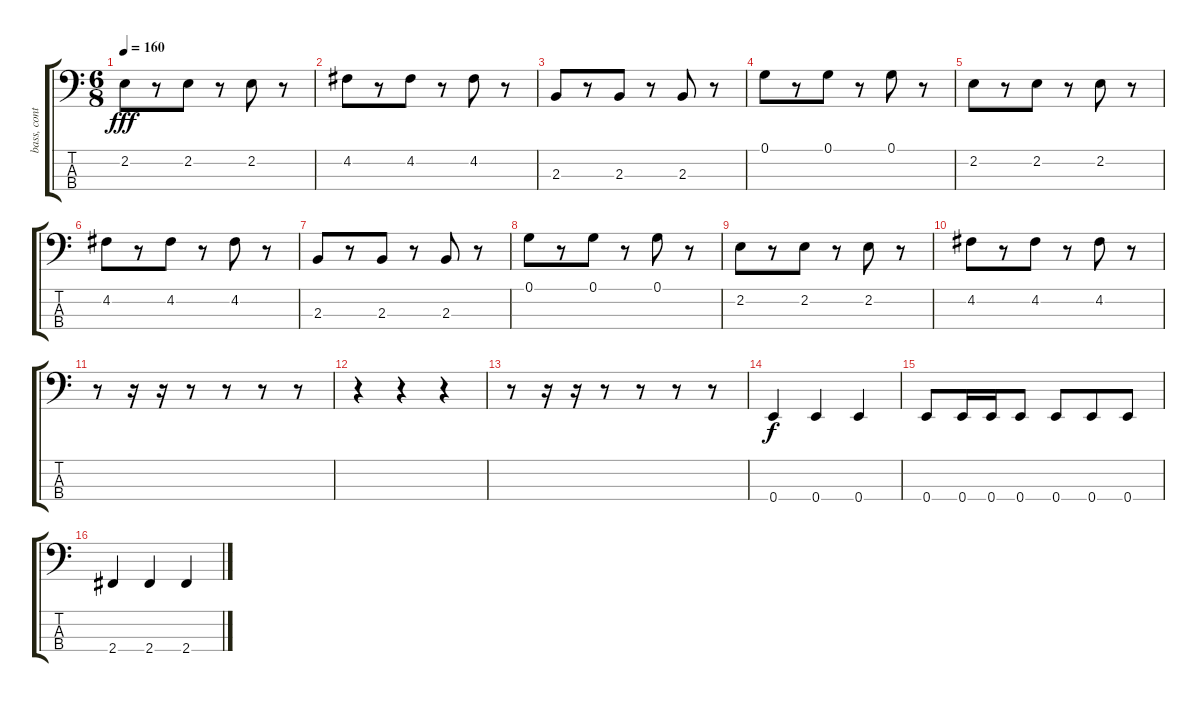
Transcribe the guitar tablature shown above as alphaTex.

\track ("bass, contrabass" "bass, cont") {instrument electricbassfinger}
\staff {score tabs}
\tuning (G2 D2 A1 E1) {hide}
\ts (6 8)
\tempo 160
\clef f4
\ks c
2.2.8{dy fff} r.8 2.2.8 r.8 2.2.8 r.8 |
4.2.8 r.8 4.2.8 r.8 4.2.8 r.8 |
2.3.8 r.8 2.3.8 r.8 2.3.8 r.8 |
0.1.8 r.8 0.1.8 r.8 0.1.8 r.8 |
2.2.8 r.8 2.2.8 r.8 2.2.8 r.8 |
4.2.8 r.8 4.2.8 r.8 4.2.8 r.8 |
2.3.8 r.8 2.3.8 r.8 2.3.8 r.8 |
0.1.8 r.8 0.1.8 r.8 0.1.8 r.8 |
2.2.8 r.8 2.2.8 r.8 2.2.8 r.8 |
4.2.8 r.8 4.2.8 r.8 4.2.8 r.8 |
r.8 r.16 r.16 r.8 r.8 r.8 r.8 |
r.4 r.4 r.4 |
r.8 r.16 r.16 r.8 r.8 r.8 r.8 |
0.4.4{dy f} 0.4.4 0.4.4 |
0.4.8 0.4.16 0.4.16 0.4.8 0.4.8 0.4.8 0.4.8 |
2.4.4 2.4.4 2.4.4
